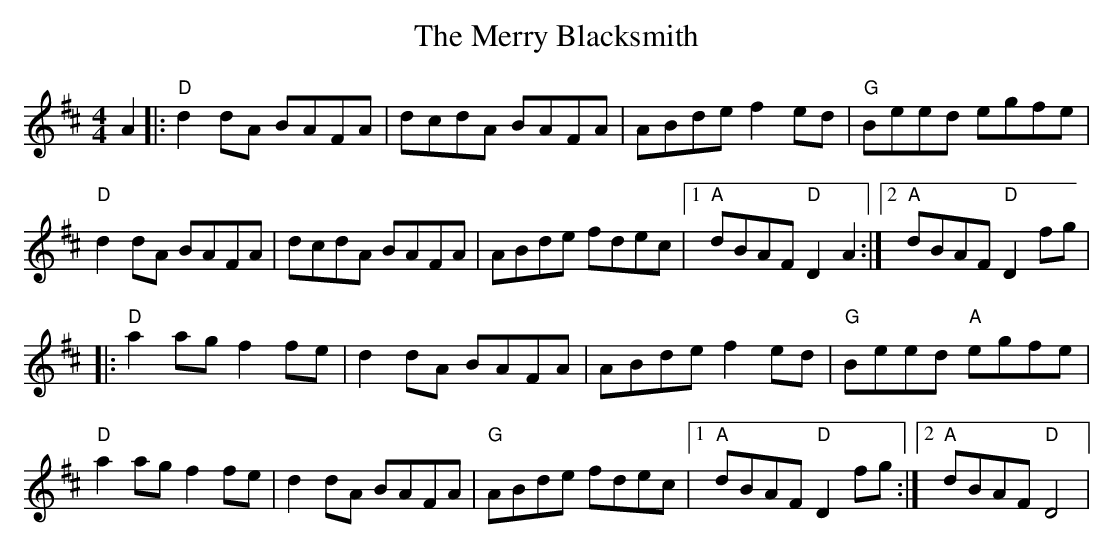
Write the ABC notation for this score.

X:1
T:Merry Blacksmith, The
M:4/4
L:1/8
K:D
A2|:"D"d2dA BAFA|dcdA BAFA|ABde f2ed|"G"Beed egfe|
"D"d2dA BAFA|dcdA BAFA|ABde fdec|1 "A"dBAF "D"D2A2:|2 "A"dBAF "D"D2fg|
|:"D"a2ag f2fe|d2dA BAFA|ABde f2ed|"G"Beed "A"egfe|
"D"a2ag f2fe|d2dA BAFA|"G"ABde fdec|1 "A"dBAF "D"D2fg:|2 "A"dBAF "D"D4|
